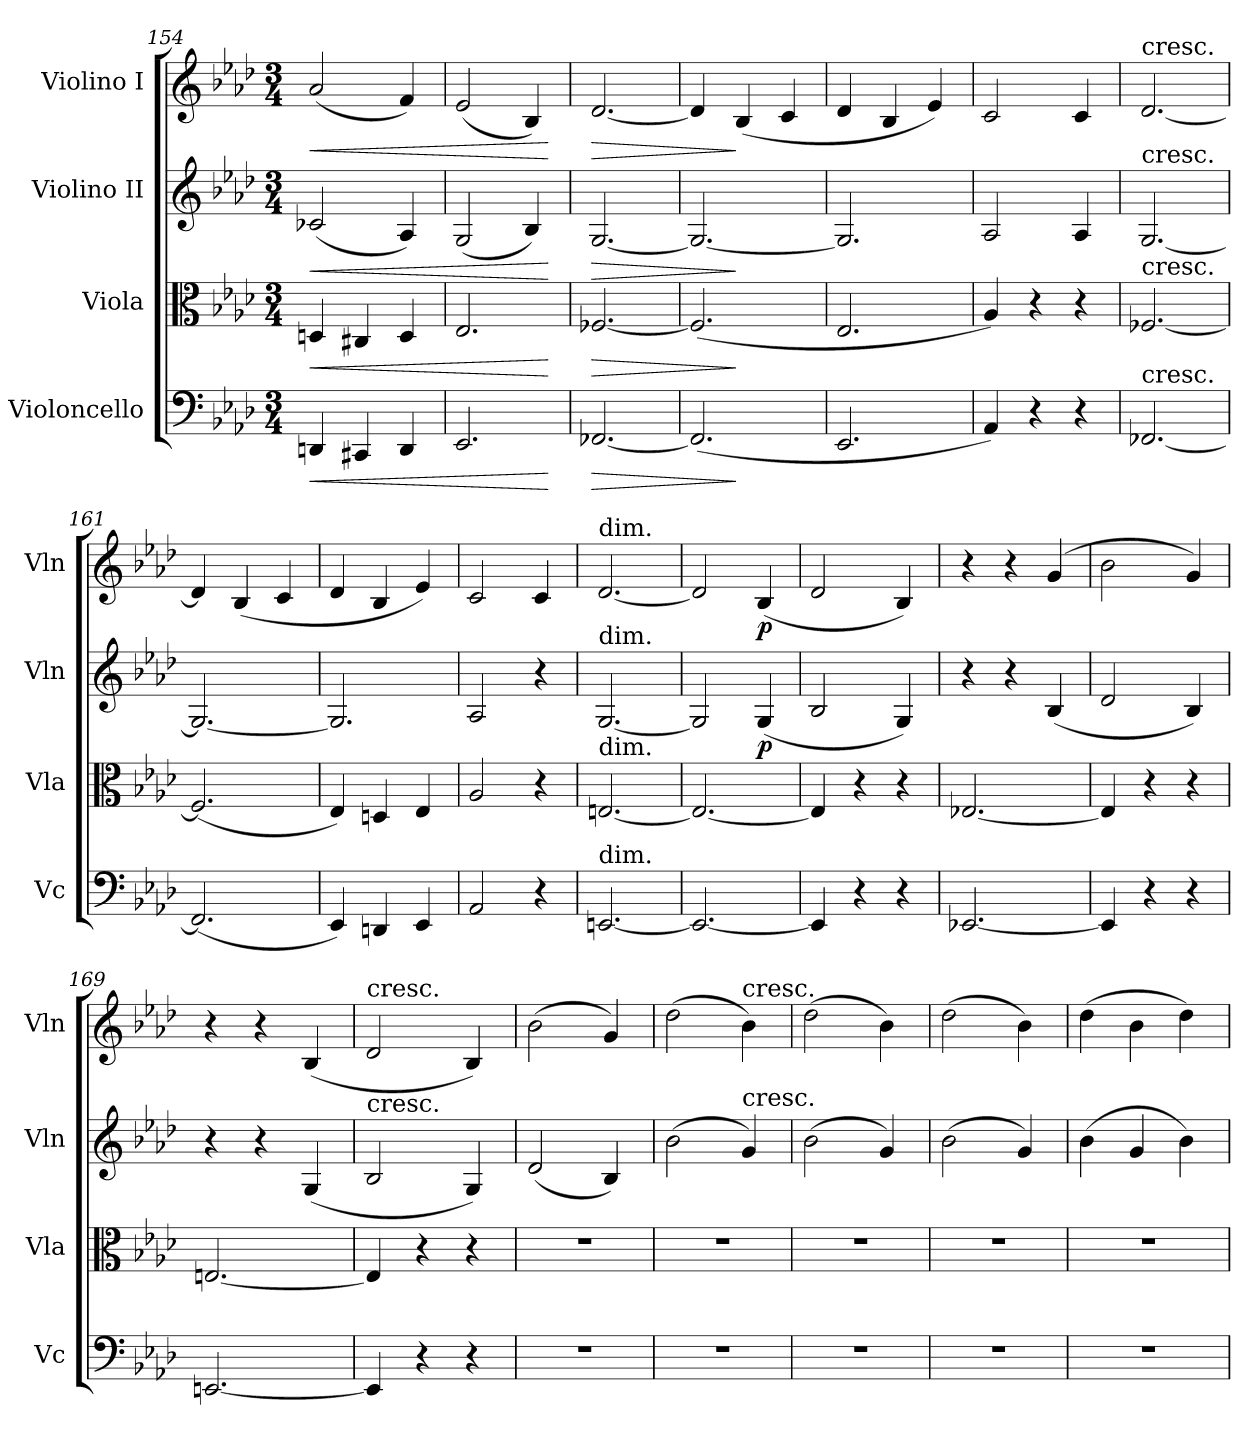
**kern	**dynam	**kern	**dynam	**kern	**dynam	**kern	**dynam
*part4	*part4	*part3	*part3	*part2	*part2	*part1	*part1
*staff4	*staff4	*staff3	*staff3	*staff2	*staff2	*staff1	*staff1
*I"Violoncello	*	*I"Viola	*	*I"Violino II	*	*I"Violino I	*
*I'Vc	*	*I'Vla	*	*I'Vln	*	*I'Vln	*
*clefF4	*	*clefC3	*	*clefG2	*	*clefG2	*
*k[b-e-a-d-]	*	*k[b-e-a-d-]	*	*k[b-e-a-d-]	*	*k[b-e-a-d-]	*
*M3/4	*	*M3/4	*	*M3/4	*	*M3/4	*
=154	=154	=154	=154	=154	=154	=154	=154
!	!LO:HP:b	!	!LO:HP:b	!	!LO:HP:b	!	!LO:HP:b
4DDn/	<	4Dn/	<	(2c-X/	<	(2a-/	<
4CC#X/	.	4C#X/	.	.	.	.	.
4DD/	.	4D/	.	4A-/)	.	4f/)	.
=155	=155	=155	=155	=155	=155	=155	=155
2.EE-/	.	2.E-/	.	(2G/	.	(2e-/	.
.	.	.	.	4B-/)	.	4B-/)	.
.	[	.	[	.	[	.	[
=156	=156	=156	=156	=156	=156	=156	=156
!	!LO:HP:b	!	!LO:HP:b	!	!LO:HP:b	!	!LO:HP:b
[2.FF-X/	>	[2.F-X/	>	[2.G/	>	[2.d-/	>
=157	=157	=157	=157	=157	=157	=157	=157
*^	*	*^	*	*^	*	*	*
(2.FF-/]	4ryy	.	(2.F-/]	4ryy	.	2.G/_	4ryy	.	4d-/]	.
.	2ryy	]	.	2ryy	]	.	2ryy	]	(4B-/	]
.	.	.	.	.	.	.	.	.	4c/	.
*v	*v	*	*	*	*	*v	*v	*	*	*
*	*	*v	*v	*	*	*	*	*
=158	=158	=158	=158	=158	=158	=158	=158
2.EE-/	.	2.E-/	.	2.G/]	.	4d-/	.
.	.	.	.	.	.	4B-/	.
.	.	.	.	.	.	4e-/)	.
=159	=159	=159	=159	=159	=159	=159	=159
4AA-/)	.	4A-/)	.	2A-/	.	2c/	.
4r	.	4r	.	.	.	.	.
4r	.	4r	.	4A-/	.	4c/	.
=160	=160	=160	=160	=160	=160	=160	=160
!	!	!	!	!	!	!LO:TX:a:t=cresc.	!
!	!	!	!	!LO:TX:a:t=cresc.	!	!	!
!	!	!LO:TX:a:t=cresc.	!	!	!	!	!
!LO:TX:a:t=cresc.	!	!	!	!	!	!	!
[2.FF-X/	.	[2.F-X/	.	[2.G/	.	[2.d-/	.
=161	=161	=161	=161	=161	=161	=161	=161
(2.FF-/]	.	(2.F-/]	.	2.G/_	.	4d-/]	.
.	.	.	.	.	.	(4B-/	.
.	.	.	.	.	.	4c/	.
=162	=162	=162	=162	=162	=162	=162	=162
4EE-/)	.	4E-/)	.	2.G/]	.	4d-/	.
4DDn/	.	4Dn/	.	.	.	4B-/	.
4EE-/	.	4E-/	.	.	.	4e-/)	.
!!LO:LB:g=z
=163	=163	=163	=163	=163	=163	=163	=163
2AA-/	.	2A-/	.	2A-/	.	2c/	.
4r	.	4r	.	4r	.	4c/	.
=164	=164	=164	=164	=164	=164	=164	=164
!	!	!	!	!	!	!LO:TX:a:t=dim.	!
!	!	!	!	!LO:TX:a:t=dim.	!	!	!
!	!	!LO:TX:a:t=dim.	!	!	!	!	!
!LO:TX:a:t=dim.	!	!	!	!	!	!	!
[2.EEn/	.	[2.En/	.	[2.G/	.	[2.d-/	.
=165	=165	=165	=165	=165	=165	=165	=165
2.EE/_	.	2.E/_	.	2G/]	.	2d-/]	.
!	!	!	!	!	!LO:DY:b	!	!LO:DY:b
.	.	.	.	(4G/	p	(4B-/	p
=166	=166	=166	=166	=166	=166	=166	=166
4EE/]	.	4E/]	.	2B-/	.	2d-/	.
4r	.	4r	.	.	.	.	.
4r	.	4r	.	4G/)	.	4B-/)	.
=167	=167	=167	=167	=167	=167	=167	=167
[2.EE-X/	.	[2.E-X/	.	4r	.	4r	.
.	.	.	.	4r	.	4r	.
.	.	.	.	(4B-/	.	(4g/	.
=168	=168	=168	=168	=168	=168	=168	=168
4EE-/]	.	4E-/]	.	2d-/	.	2b-\	.
4r	.	4r	.	.	.	.	.
4r	.	4r	.	4B-/)	.	4g/)	.
=169	=169	=169	=169	=169	=169	=169	=169
[2.EEn/	.	[2.En/	.	4r	.	4r	.
.	.	.	.	4r	.	4r	.
.	.	.	.	(4G/	.	(4B-/	.
=170	=170	=170	=170	=170	=170	=170	=170
!	!	!	!	!	!	!LO:TX:a:t=cresc.	!
!	!	!	!	!LO:TX:a:t=cresc.	!	!	!
4EE/]	.	4E/]	.	2B-/	.	2d-/	.
4r	.	4r	.	.	.	.	.
4r	.	4r	.	4G/)	.	4B-/)	.
=171	=171	=171	=171	=171	=171	=171	=171
2.r	.	2.r	.	(2d-/	.	(2b-\	.
.	.	.	.	4B-/)	.	4g/)	.
=172	=172	=172	=172	=172	=172	=172	=172
2.r	.	2.r	.	(2b-\	.	(2dd-\	.
!	!	!	!	!	!	!LO:TX:a:t=cresc.	!
!	!	!	!	!LO:TX:a:t=cresc.	!	!	!
.	.	.	.	4g/)	.	4b-\)	.
=173	=173	=173	=173	=173	=173	=173	=173
2.r	.	2.r	.	(2b-\	.	(2dd-\	.
.	.	.	.	4g/)	.	4b-\)	.
=174	=174	=174	=174	=174	=174	=174	=174
2.r	.	2.r	.	(2b-\	.	(2dd-\	.
.	.	.	.	4g/)	.	4b-\)	.
=175	=175	=175	=175	=175	=175	=175	=175
2.r	.	2.r	.	(4b-\	.	(4dd-\	.
.	.	.	.	4g/	.	4b-\	.
.	.	.	.	4b-\)	.	4dd-\)	.
=	=	=	=	=	=	=	=
*-	*-	*-	*-	*-	*-	*-	*-
